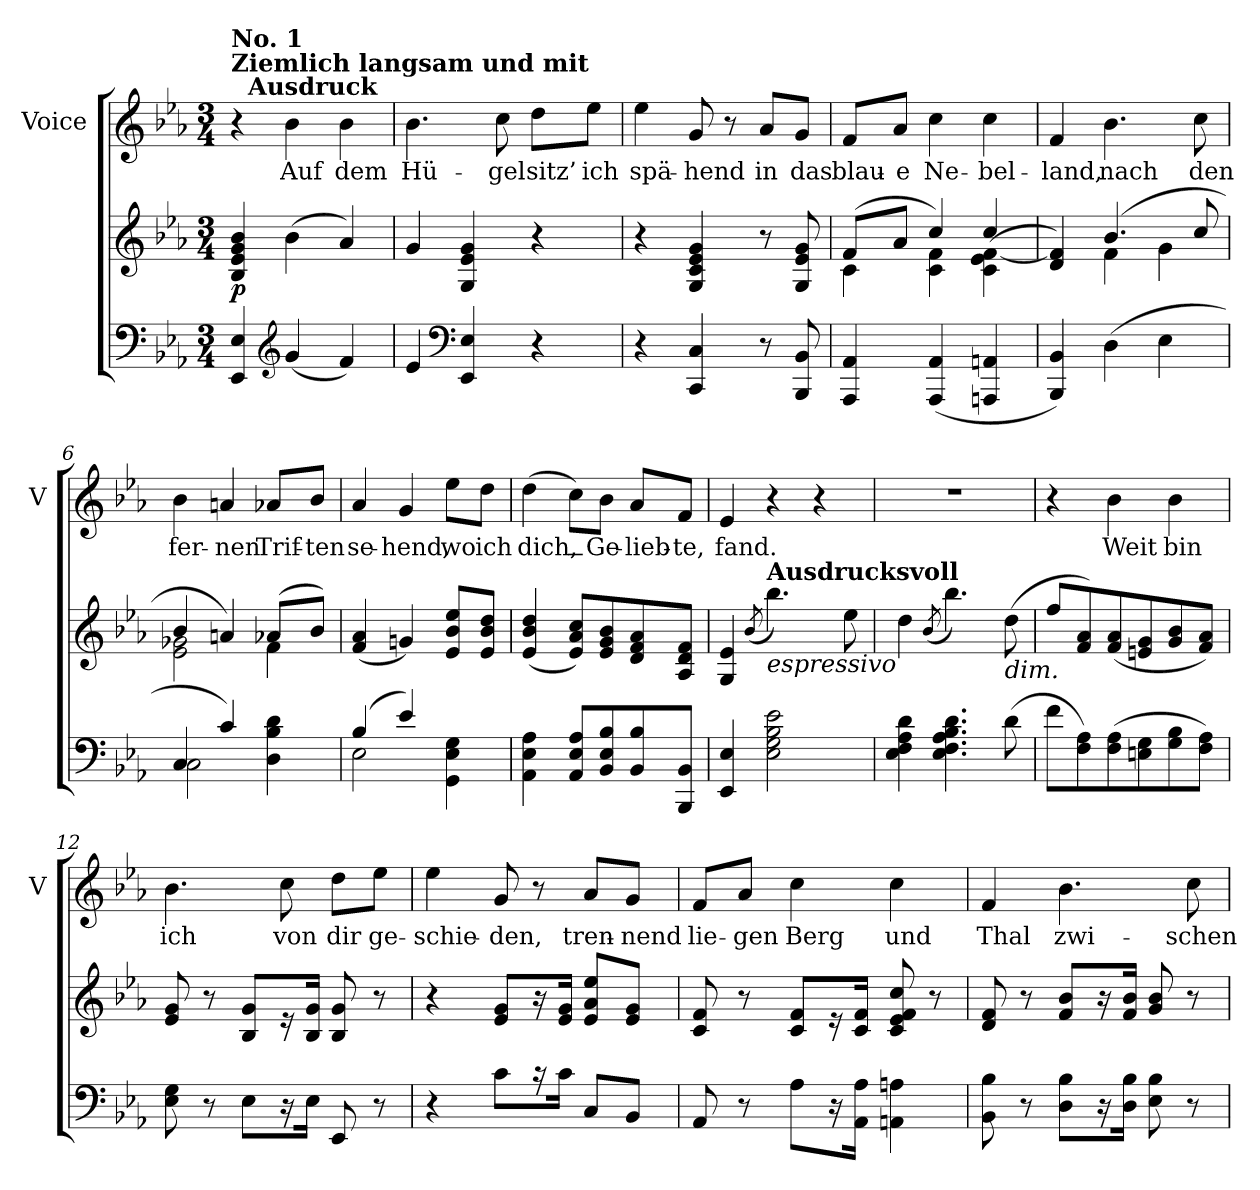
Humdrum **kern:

**kern	**kern	**dynam	**kern	**text
*part2	*part2	*part2	*part1	*part1
*staff3	*staff2	*staff2/3	*staff1	*staff1
*	*	*	*I"Voice	*
*	*	*	*I'V	*
*clefF4	*clefG2	*	*clefG2	*
*k[b-e-a-]	*k[b-e-a-]	*	*k[b-e-a-]	*
*E-:	*E-:	*	*E-:	*
*M3/4	*M3/4	*	*M3/4	*
=1	=1	=1	=1	=1
!	!	!	!LO:TX:a:B:t=Ziemlich langsam und mit\n                           Ausdruck	!
!	!	!	!LO:TX:a:B:t=No. 1	!
!	!	!LO:DY:b	!	!
4EE-/ 4E-/	4B-/ 4e-/ 4g/ 4b-/	p	4r	.
*clefG2	*	*	*	*
(<4g/	(>4b-\	.	4b-\	Auf
4f/)	4a-/)	.	4b-\	dem
=2	=2	=2	=2	=2
4e-/	4g/	.	4.b-\	Hü-
*clefF4	*	*	*	*
4EE-/ 4E-/	4G/ 4e-/ 4g/	.	.	.
.	.	.	8cc\	gel
4r	4r	.	8dd\L	sitz’
.	.	.	8ee-\J	ich
=3	=3	=3	=3	=3
4r	4r	.	4ee-\	spä-
4CC/ 4C/	4G/ 4c/ 4e-/ 4g/	.	8g/	hend
.	.	.	8r	.
8r	8r	.	8a-/L	in
8BBB-/ 8BB-/	8G/ 8e-/ 8g/	.	8g/J	das
=4	=4	=4	=4	=4
*	*^	*	*	*
4AAA-/ 4AA-/	(>8f/L	4c\	.	8f/L	blau-
.	8a-/J	.	.	8a-/J	e
(<4AAA-/ 4AA-/	4cc/)	4c\ 4f\	.	4cc\	Ne-
4AAAn/ 4AAn/	4cc/	(<4c\ 4e-\ [4f\	.	4cc\	bel-
!!LO:LB:g=z
=5	=5	=5	=5	=5	=5
(>4BBB-/ 4BB-/)	4ryy	(>4d/ 4f]/)	.	4f/	land,
(>4D\	(>4.b-/	4f\	.	4.b-\	nach
4E-\	.	4g\	.	.	.
.	8cc/	.	.	8cc\	den
=6	=6	=6	=6	=6	=6
*^	*	*	*	*	*
4C/	2C\	4b-/	2e-\ 2g-\	.	4b-\	fer-
4c/)	.	4an/)	.	.	4an/	nen
4ryy	4D\ 4B-\ 4d\	(>8a-/L	4f\	.	8a-/L	Trif-
.	.	8b-/J)	.	.	8b-/J	ten
*	*	*v	*v	*	*	*
=7	=7	=7	=7	=7	=7
(>4B-/	2E-\	(<4f/ 4a-/	.	4a-/	se-
4e-/)	.	4gn/)	.	4g/	hend,
4ryy	4GG\ 4E-\ 4G\	8e-/ 8b-/ 8ee-/L	.	8ee-\L	wo
.	.	8e-/ 8b-/ 8dd/J	.	8dd\J	ich
*v	*v	*	*	*	*
=8	=8	=8	=8	=8
4AA-\ 4E-\ 4A-\	(>4e-/ 4b-/ 4dd/	.	(>4dd\	dich,_
8AA-/ 8E-/ 8A-/L	8e-/ 8a-/ 8cc/L)	.	8cc\L)	.
8BB-/ 8E-/ 8B-/	8e-/ 8g/ 8b-/	.	8b-\J	Ge-
8BB-/ 8B-/	8d/ 8f/ 8a-/	.	8a-/L	lieb-
8BBB-/ 8BB-/J	8A-/ 8d/ 8f/J	.	8f/J	te,
=9	=9	=9	=9	=9
4EE-/ 4E-/	4G/ 4e-/	.	4e-/	fand.
.	(>8qb-/	.	.	.
!	!LO:TX:a:B:t=Ausdrucksvoll	!	!	!
!	!LO:TX:b:i:t=espressivo	!	!	!
2E-\ 2G\ 2B-\ 2e-\	4.bb-\)	.	4r	.
.	.	.	4r	.
.	8ee-\	.	.	.
=10	=10	=10	=10	=10
4E-\ 4F\ 4A-\ 4d\	4dd\	.	2.r	.
.	(>8qb-/	.	.	.
4.E-\ 4.F\ 4.A-\ 4.B-\ 4.d\	4.bb-\)	.	.	.
!	!LO:TX:b:i:t=dim.	!	!	!
(>8d\	(>8dd\	.	.	.
!!LO:LB:g=z
=11	=11	=11	=11	=11
8f\L	8ff/L	.	4r	.
(>8F\ 8A-\)	(>8f/ 8a-/)	.	.	.
(>8F\ 8A-\	(<8f/ 8a-/	.	4b-\	Weit
8En\ 8G\	8en/ 8g/	.	.	.
8G\ 8B-\	8g/ 8b-/	.	4b-\	bin
8F\ 8A-\J)	8f/ 8a-/J)	.	.	.
=12	=12	=12	=12	=12
8E-\ 8G\	8e-/ 8g/	.	4.b-\	ich
8r	8r	.	.	.
8E-\L	8B-/ 8g/L	.	.	.
16r	16r	.	8cc\	von
16E-\Jk	16B-/ 16g/Jk	.	.	.
8EE-/	8B-/ 8g/	.	8dd\L	dir
8r	8r	.	8ee-\J	ge-
=13	=13	=13	=13	=13
4r	4r	.	4ee-\	schie-
8c\L	8e-/ 8g/L	.	8g/	den,
16r	16r	.	8r	.
16c\Jk	16e-/ 16g/Jk	.	.	.
8C/L	8e-/ 8a-/ 8ee-/L	.	8a-/L	tren-
8BB-/J	8e-/ 8g/J	.	8g/J	nend
=14	=14	=14	=14	=14
8AA-/	8c/ 8f/	.	8f/L	lie-
8r	8r	.	8a-/J	gen
8A-\L	8c/ 8f/L	.	4cc\	Berg
16r	16r	.	.	.
16AA-\ 16A-\Jk	16c/ 16f/Jk	.	.	.
4AAn\ 4An\	8c/ 8e-/ 8f/ 8cc/	.	4cc\	und
.	8r	.	.	.
=15	=15	=15	=15	=15
8BB-\ 8B-\	8d/ 8f/	.	4f/	Thal
8r	8r	.	.	.
8D\ 8B-\L	8f/ 8b-/L	.	4.b-\	zwi-
16r	16r	.	.	.
16D\ 16B-\Jk	16f/ 16b-/Jk	.	.	.
8E-\ 8B-\	8g/ 8b-/	.	.	.
8r	8r	.	8cc\	schen
=	=	=	=	=
*-	*-	*-	*-	*-
